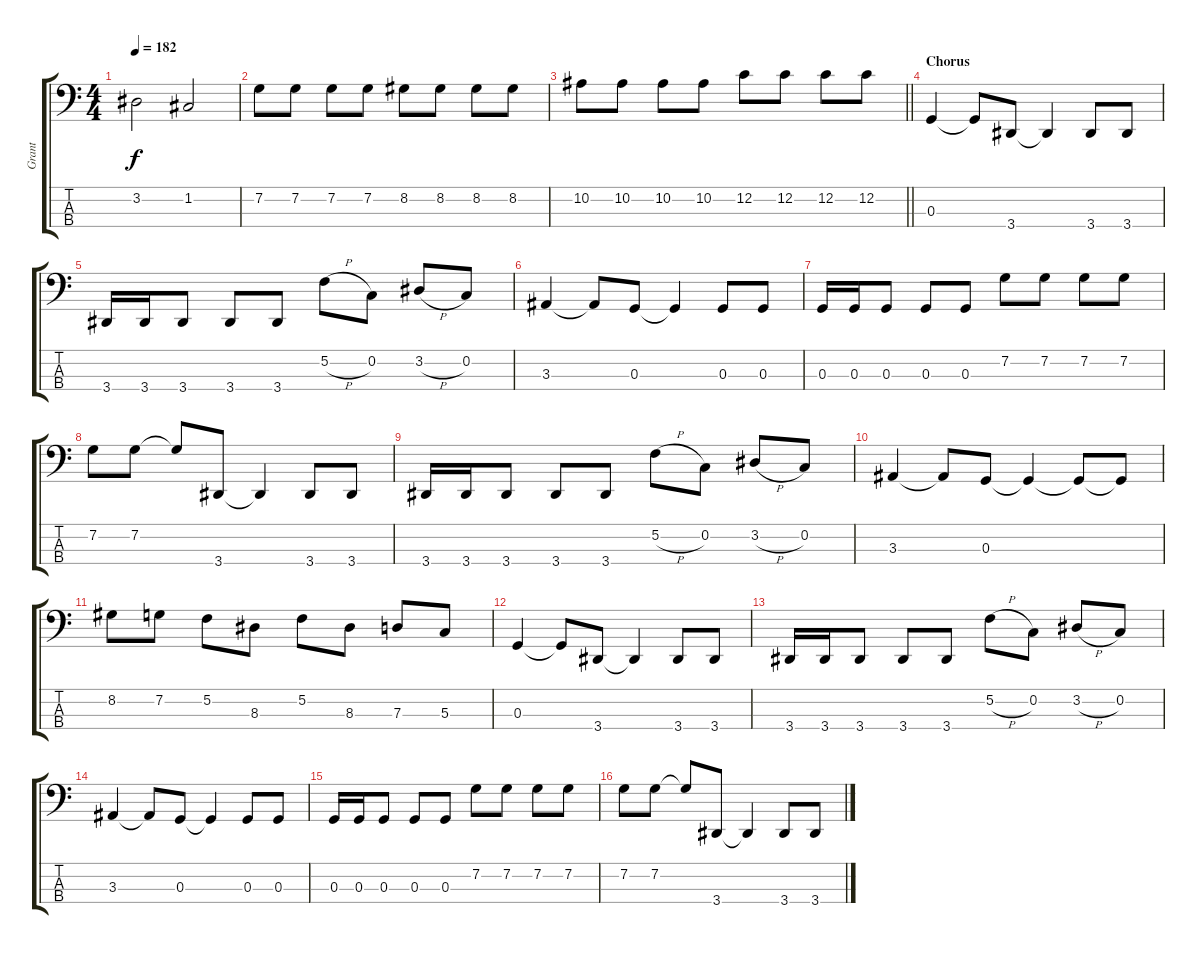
\track ("Grant" "Grant") {instrument electricbasspick}
\staff {score tabs}
\tuning (F2 C2 G1 C1) {hide}
\ts (4 4)
\tempo 182
\clef f4
\ks c
3.2.2{dy f} 1.2.2 |
7.2.8 7.2.8 7.2.8 7.2.8 8.2.8 8.2.8 8.2.8 8.2.8 |
\barLineRight lightlight
10.2.8 10.2.8 10.2.8 10.2.8 12.2.8 12.2.8 12.2.8 12.2.8 |
\section ("" "Chorus")
0.3.4 0.3{t}.8 3.4.8 3.4{t}.4 3.4.8 3.4.8 |
3.4.16 3.4.16 3.4.8 3.4.8 3.4.8 5.2{h}.8 0.2.8 3.2{h}.8 0.2.8 |
3.3.4 3.3{t}.8 0.3.8 0.3{t}.4 0.3.8 0.3.8 |
0.3.16 0.3.16 0.3.8 0.3.8 0.3.8 7.2.8 7.2.8 7.2.8 7.2.8 |
7.2.8 7.2.8 7.2{t}.8 3.4.8 3.4{t}.4 3.4.8 3.4.8 |
3.4.16 3.4.16 3.4.8 3.4.8 3.4.8 5.2{h}.8 0.2.8 3.2{h}.8 0.2.8 |
3.3.4 3.3{t}.8 0.3.8 0.3{t}.4 0.3{t}.8 0.3{t}.8 |
8.2.8 7.2.8 5.2.8 8.3.8 5.2.8 8.3.8 7.3.8 5.3.8 |
0.3.4 0.3{t}.8 3.4.8 3.4{t}.4 3.4.8 3.4.8 |
3.4.16 3.4.16 3.4.8 3.4.8 3.4.8 5.2{h}.8 0.2.8 3.2{h}.8 0.2.8 |
3.3.4 3.3{t}.8 0.3.8 0.3{t}.4 0.3.8 0.3.8 |
0.3.16 0.3.16 0.3.8 0.3.8 0.3.8 7.2.8 7.2.8 7.2.8 7.2.8 |
7.2.8 7.2.8 7.2{t}.8 3.4.8 3.4{t}.4 3.4.8 3.4.8
